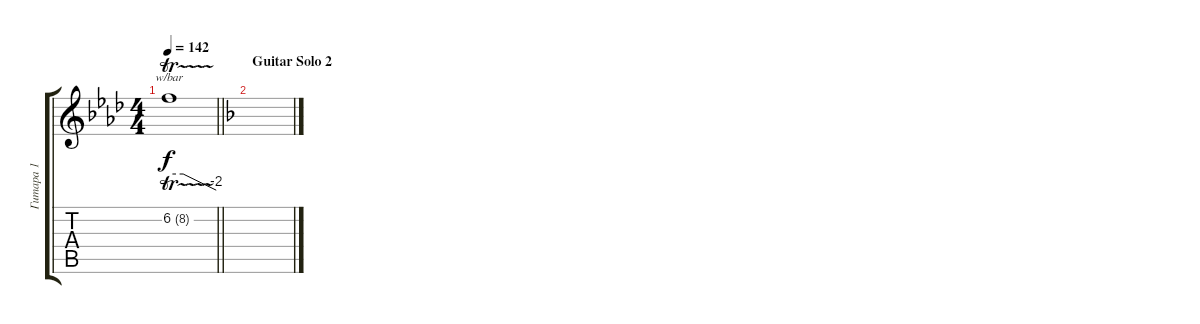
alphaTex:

\track ("Гитара 1" "Гитара 1") {instrument distortionguitar}
\staff {score tabs}
\tuning (E4 B3 G3 D3 A2 D2) {hide}
\ts (4 4)
\tempo 142
\clef g2
\barLineRight lightlight
\ks fminor
6.2{tr (8 32)}.1{tbe (custom default 0 0 18 0 60 -8) dy f} |
\section ("" "Guitar Solo 2")
\ks dminor
